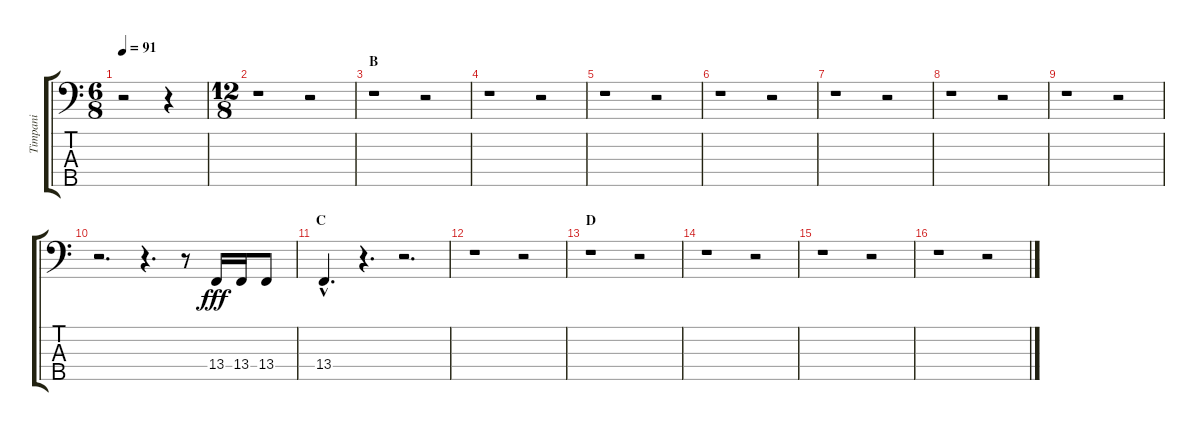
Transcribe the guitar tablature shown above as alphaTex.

\track ("Timpani" "Timpani") {instrument timpani}
\staff {score tabs}
\tuning (G2 D2 A1 E1 B0) {hide}
\ts (6 8)
\tempo 91
\clef f4
\ks c
r.2{dy fff} r.4 |
\ts (12 8)
r.1 r.2 |
\section ("" "B")
r.1 r.2 |
r.1 r.2 |
r.1 r.2 |
r.1 r.2 |
r.1 r.2 |
r.1 r.2 |
r.1 r.2 |
r.2{d} r.4{d} r.8 13.4.16 13.4.16 13.4.8 |
\section ("" "C")
13.4{hac}.4{d} r.4{d} r.2{d} |
r.1 r.2 |
\section ("" "D")
r.1 r.2 |
r.1 r.2 |
r.1 r.2 |
r.1 r.2
